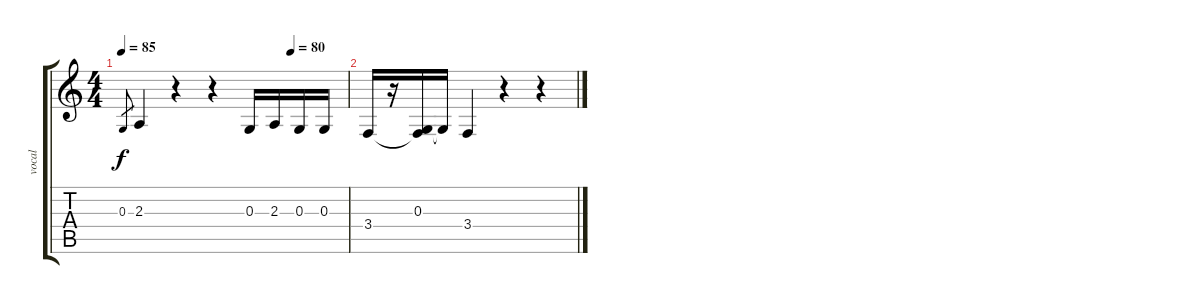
\track ("vocal" "vocal") {instrument lead1square}
\staff {score tabs}
\tuning (E4 B3 G3 D3 A2 E2) {hide}
\ts (4 4)
\tempo 85
\tempo (80 0.75)
\clef g2
\ks c
0.3.8{gr dy f} 2.3.4 r.4 r.4 0.3.16 2.3.16 0.3.16 0.3.16 |
3.4.16 r.16 (0.3 3.4{t}).16 0.3{t}.16 3.4.4{txt ""} r.4 r.4
